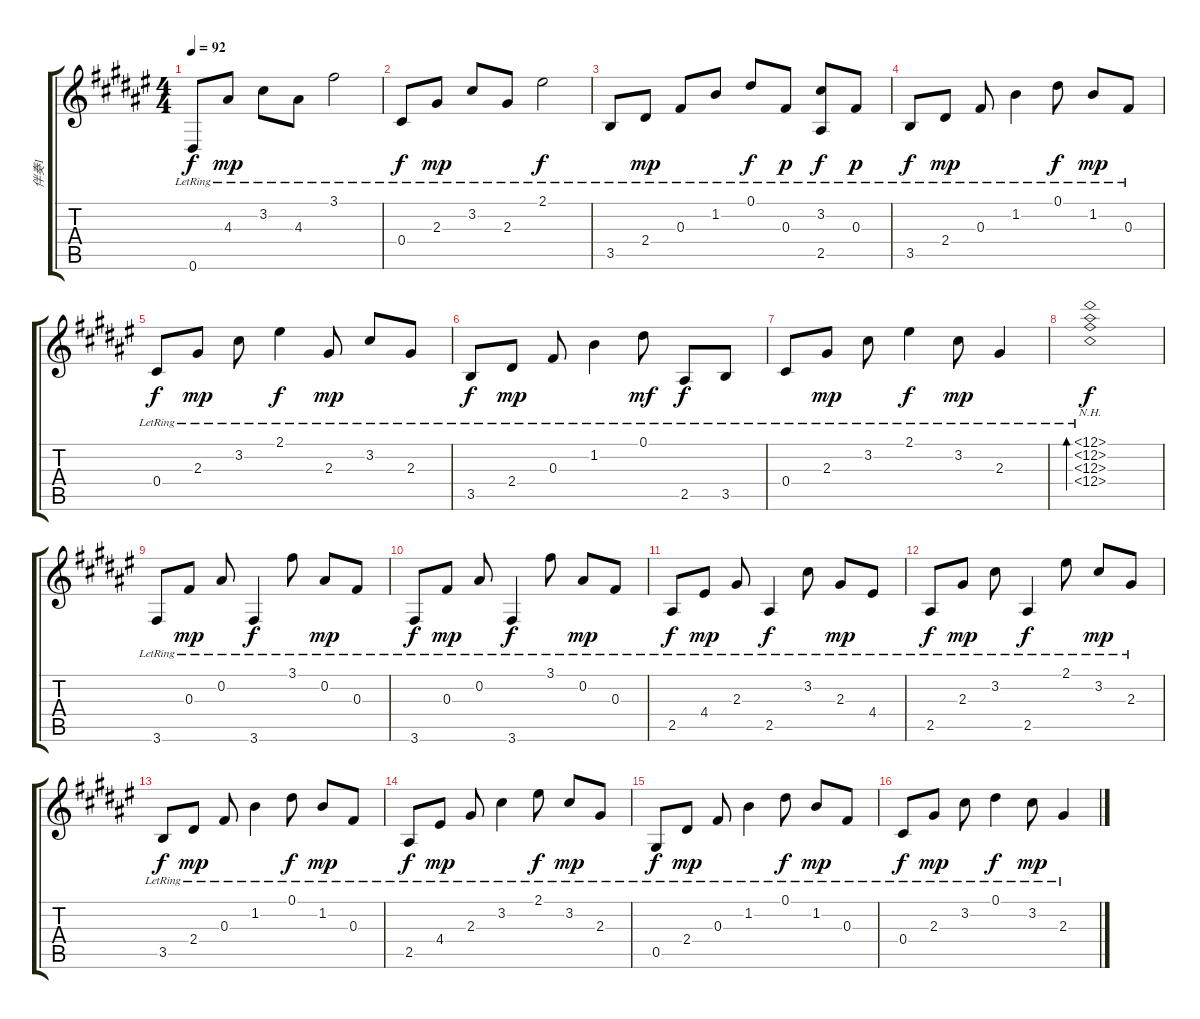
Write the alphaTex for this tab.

\track ("伴奏1" "伴奏1") {instrument acousticguitarsteel}
\staff {score tabs}
\tuning (Eb4 Bb3 Gb3 Db3 Ab2 Eb2) {hide}
\ts (4 4)
\tempo 92
\clef g2
\ks f#
0.6{lr}.8{dy f} 4.3{lr}.8{dy mp} 3.2{lr}.8 4.3{lr}.8 3.1{lr}.2 |
0.4{lr}.8{dy f} 2.3{lr}.8{dy mp} 3.2{lr}.8 2.3{lr}.8 2.1{lr}.2{dy f} |
3.5{lr}.8 2.4{lr}.8{dy mp} 0.3{lr}.8 1.2{lr}.8 0.1{lr}.8{dy f} 0.3{lr}.8{dy p} (3.2{lr} 2.5{lr}).8{dy f} 0.3{lr}.8{dy p} |
3.5{lr}.8{dy f} 2.4{lr}.8{dy mp} 0.3{lr}.8 1.2{lr}.4 0.1{lr}.8{dy f} 1.2{lr}.8{dy mp} 0.3{lr}.8 |
0.4{lr}.8{dy f} 2.3{lr}.8{dy mp} 3.2{lr}.8 2.1{lr}.4{dy f} 2.3{lr}.8{dy mp} 3.2{lr}.8 2.3{lr}.8 |
3.5{lr}.8{dy f} 2.4{lr}.8{dy mp} 0.3{lr}.8 1.2{lr}.4 0.1{lr}.8{dy mf} 2.5{lr}.8{dy f} 3.5{lr}.8 |
0.4{lr}.8 2.3{lr}.8{dy mp} 3.2{lr}.8 2.1{lr}.4{dy f} 3.2{lr}.8{dy mp} 2.3{lr}.4 |
(12.1{nh lr} 12.2{nh lr} 12.3{nh lr} 12.4{nh lr}).1{bd 240 dy f} |
3.6{lr}.8 0.3{lr}.8{dy mp} 0.2{lr}.8 3.6{lr}.4{dy f} 3.1{lr}.8 0.2{lr}.8{dy mp} 0.3{lr}.8 |
3.6{lr}.8{dy f} 0.3{lr}.8{dy mp} 0.2{lr}.8 3.6{lr}.4{dy f} 3.1{lr}.8 0.2{lr}.8{dy mp} 0.3{lr}.8 |
2.5{lr}.8{dy f} 4.4{lr}.8{dy mp} 2.3{lr}.8 2.5{lr}.4{dy f} 3.2{lr}.8 2.3{lr}.8{dy mp} 4.4{lr}.8 |
2.5{lr}.8{dy f} 2.3{lr}.8{dy mp} 3.2{lr}.8 2.5{lr}.4{dy f} 2.1{lr}.8 3.2{lr}.8{dy mp} 2.3{lr}.8 |
3.5{lr}.8{dy f} 2.4{lr}.8{dy mp} 0.3{lr}.8 1.2{lr}.4 0.1{lr}.8{dy f} 1.2{lr}.8{dy mp} 0.3{lr}.8 |
2.5{lr}.8{dy f} 4.4{lr}.8{dy mp} 2.3{lr}.8 3.2{lr}.4 2.1{lr}.8{dy f} 3.2{lr}.8{dy mp} 2.3{lr}.8 |
0.5{lr}.8{dy f} 2.4{lr}.8{dy mp} 0.3{lr}.8 1.2{lr}.4 0.1{lr}.8{dy f} 1.2{lr}.8{dy mp} 0.3{lr}.8 |
0.4{lr}.8{dy f} 2.3{lr}.8{dy mp} 3.2{lr}.8 0.1{lr}.4{dy f} 3.2{lr}.8{dy mp} 2.3{lr}.4
